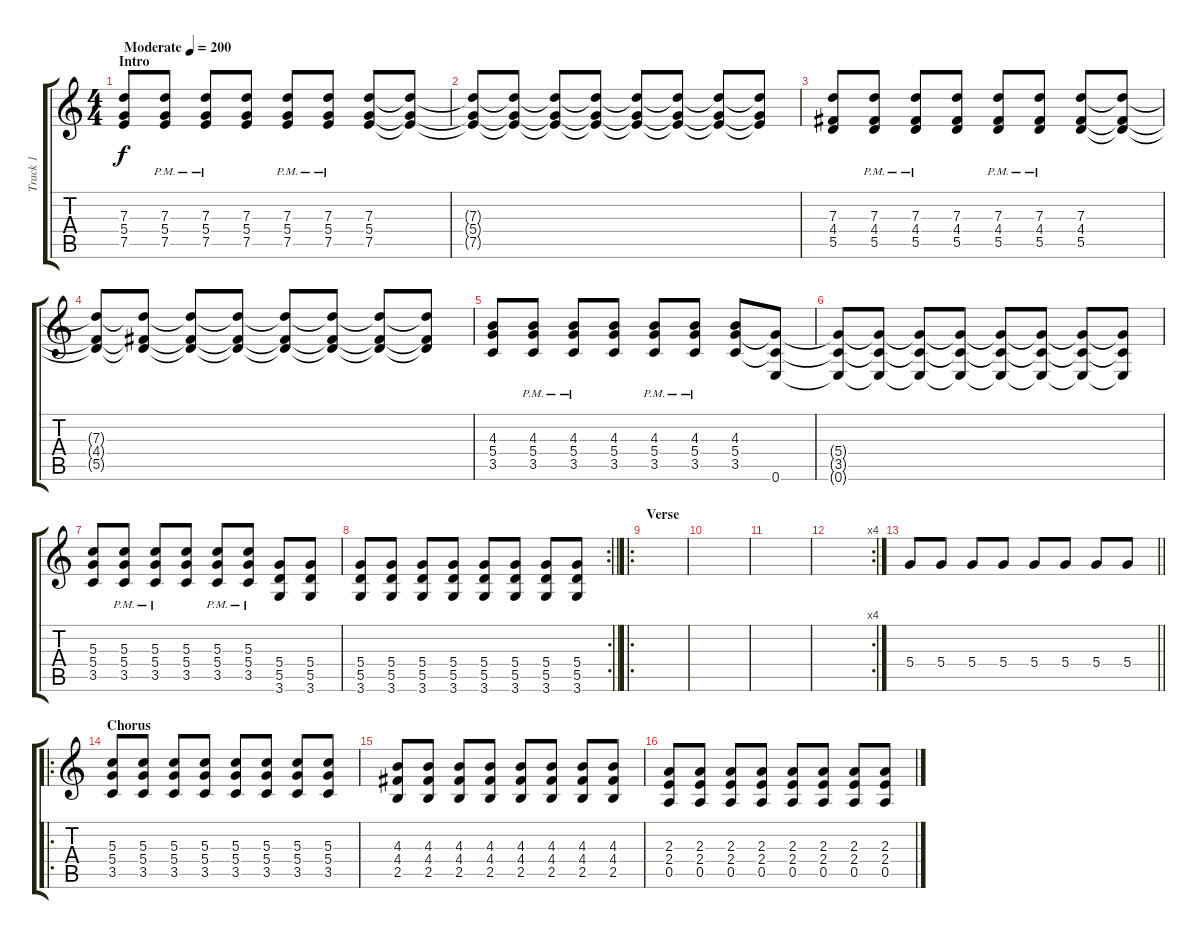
\track ("Track 1" "Track 1") {instrument distortionguitar}
\staff {score tabs}
\tuning (E4 B3 G3 D3 A2 E2) {hide}
\ts (4 4)
\section ("" "Intro")
\tempo (200 "Moderate")
\clef g2
\ks c
(7.3 5.4 7.5).8{dy f instrument distortionguitar} (7.3{pm} 5.4{pm} 7.5{pm}).8 (7.3{pm} 5.4{pm} 7.5{pm}).8 (7.3 5.4 7.5).8 (7.3{pm} 5.4{pm} 7.5{pm}).8 (7.3{pm} 5.4{pm} 7.5{pm}).8 (7.3 5.4 7.5).8 (7.3{t} 5.4{t} 7.5{t}).8 |
(7.3{t} 5.4{t} 7.5{t}).8 (7.3{t} 5.4{t} 7.5{t}).8 (7.3{t} 5.4{t} 7.5{t}).8 (7.3{t} 5.4{t} 7.5{t}).8 (7.3{t} 5.4{t} 7.5{t}).8 (7.3{t} 5.4{t} 7.5{t}).8 (7.3{t} 5.4{t} 7.5{t}).8 (7.3{t} 5.4{t} 7.5{t}).8 |
(7.3 4.4 5.5).8 (7.3{pm} 4.4{pm} 5.5{pm}).8 (7.3{pm} 4.4{pm} 5.5{pm}).8 (7.3 4.4 5.5).8 (7.3{pm} 4.4{pm} 5.5{pm}).8 (7.3{pm} 4.4{pm} 5.5{pm}).8 (7.3 4.4 5.5).8 (7.3{t} 4.4{t} 5.5{t}).8 |
(7.3{t} 4.4{t} 5.5{t}).8 (7.3{t} 4.4{t} 5.5{t}).8 (7.3{t} 4.4{t} 5.5{t}).8 (7.3{t} 4.4{t} 5.5{t}).8 (7.3{t} 4.4{t} 5.5{t}).8 (7.3{t} 4.4{t} 5.5{t}).8 (7.3{t} 4.4{t} 5.5{t}).8 (7.3{t} 4.4{t} 5.5{t}).8 |
(4.3 5.4 3.5).8 (4.3{pm} 5.4{pm} 3.5{pm}).8 (4.3{pm} 5.4{pm} 3.5{pm}).8 (4.3 5.4 3.5).8 (4.3{pm} 5.4{pm} 3.5{pm}).8 (4.3{pm} 5.4{pm} 3.5{pm}).8 (4.3 5.4 3.5).8 (5.4{t} 3.5{t} 0.6).8 |
(5.4{t} 3.5{t} 0.6{t}).8 (5.4{t} 3.5{t} 0.6{t}).8 (5.4{t} 3.5{t} 0.6{t}).8 (5.4{t} 3.5{t} 0.6{t}).8 (5.4{t} 3.5{t} 0.6{t}).8 (5.4{t} 3.5{t} 0.6{t}).8 (5.4{t} 3.5{t} 0.6{t}).8 (5.4{t} 3.5{t} 0.6{t}).8 |
(5.3 5.4 3.5).8 (5.3{pm} 5.4{pm} 3.5{pm}).8 (5.3{pm} 5.4{pm} 3.5{pm}).8 (5.3 5.4 3.5).8 (5.3{pm} 5.4{pm} 3.5{pm}).8 (5.3{pm} 5.4{pm} 3.5{pm}).8 (5.4 5.5 3.6).8 (5.4 5.5 3.6).8 |
\rc 2
\barLineRight lightlight
(5.4 5.5 3.6).8 (5.4 5.5 3.6).8 (5.4 5.5 3.6).8 (5.4 5.5 3.6).8 (5.4 5.5 3.6).8 (5.4 5.5 3.6).8 (5.4 5.5 3.6).8 (5.4 5.5 3.6).8 |
\ro
\section ("" "Verse")
|
|
|
\rc 4
|
\barLineRight lightlight
5.4.8 5.4.8 5.4.8 5.4.8 5.4.8 5.4.8 5.4.8 5.4.8 |
\ro
\section ("" "Chorus")
(5.3 5.4 3.5).8 (5.3 5.4 3.5).8 (5.3 5.4 3.5).8 (5.3 5.4 3.5).8 (5.3 5.4 3.5).8 (5.3 5.4 3.5).8 (5.3 5.4 3.5).8 (5.3 5.4 3.5).8 |
(4.3 4.4 2.5).8 (4.3 4.4 2.5).8 (4.3 4.4 2.5).8 (4.3 4.4 2.5).8 (4.3 4.4 2.5).8 (4.3 4.4 2.5).8 (4.3 4.4 2.5).8 (4.3 4.4 2.5).8 |
(2.3 2.4 0.5).8 (2.3 2.4 0.5).8 (2.3 2.4 0.5).8 (2.3 2.4 0.5).8 (2.3 2.4 0.5).8 (2.3 2.4 0.5).8 (2.3 2.4 0.5).8 (2.3 2.4 0.5).8
